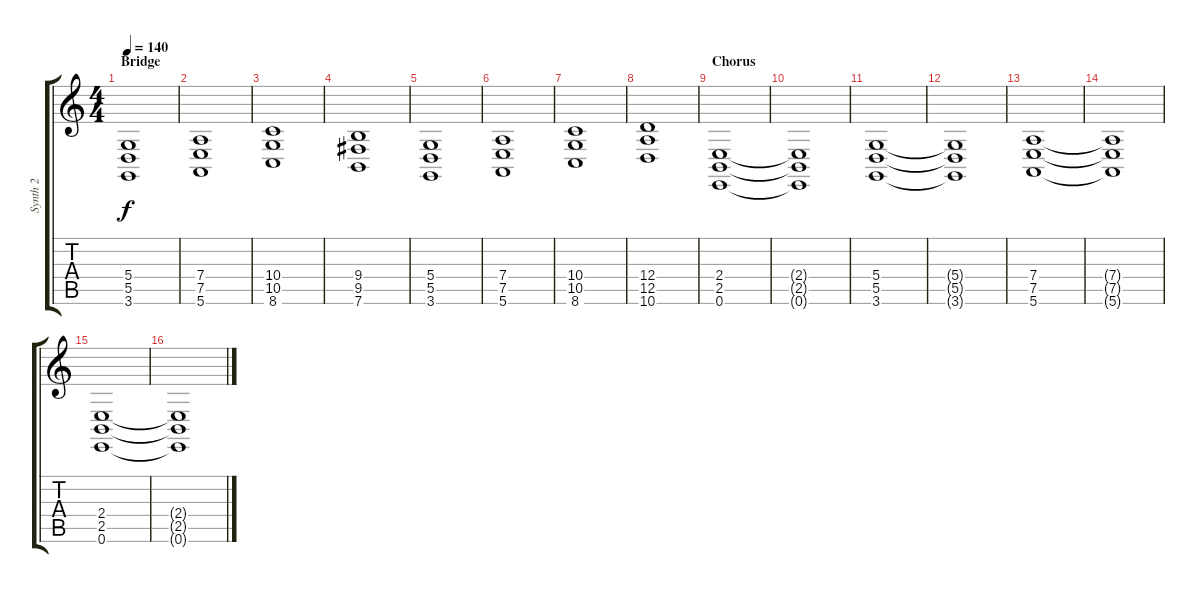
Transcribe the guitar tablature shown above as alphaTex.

\track ("Synth 2" "Synth 2") {instrument lead2sawtooth}
\staff {score tabs}
\tuning (E4 B3 G3 D3 A2 E2) {hide}
\ts (4 4)
\section ("" "Bridge")
\tempo 140
\clef g2
\ks c
(5.4 5.5 3.6).1{dy f} |
(7.4 7.5 5.6).1 |
(10.4 10.5 8.6).1 |
(9.4 9.5 7.6).1 |
(5.4 5.5 3.6).1 |
(7.4 7.5 5.6).1 |
(10.4 10.5 8.6).1 |
(12.4 12.5 10.6).1 |
\section ("" "Chorus")
(2.4 2.5 0.6).1 |
(2.4{t} 2.5{t} 0.6{t}).1 |
(5.4 5.5 3.6).1 |
(5.4{t} 5.5{t} 3.6{t}).1 |
(7.4 7.5 5.6).1 |
(7.4{t} 7.5{t} 5.6{t}).1 |
(2.4 2.5 0.6).1 |
(2.4{t} 2.5{t} 0.6{t}).1
